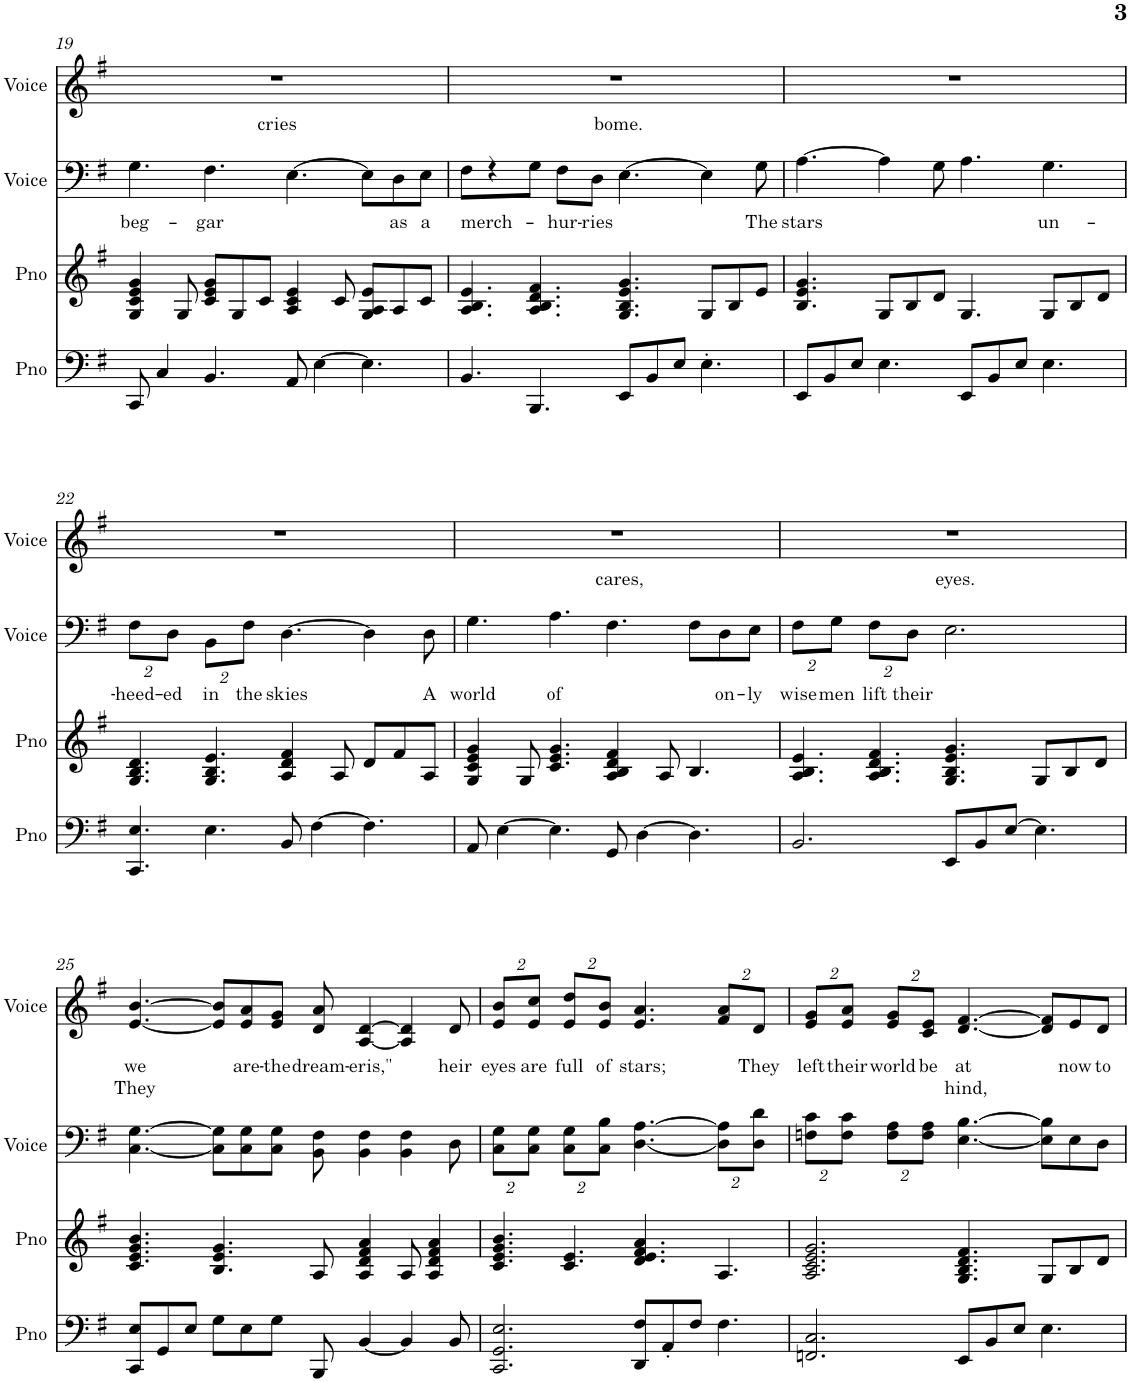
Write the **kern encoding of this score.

**kern	**kern	**kern	**text	**kern	**text	**text
*part4	*part3	*part2	*part2	*part1	*part1	*part1
*staff4	*staff3	*staff2	*staff2	*staff1	*staff1	*staff1
*I"Piano	*I"Piano	*I"Voice	*	*I"Voice	*	*
*I'Pno	*I'Pno	*I'Voice	*	*I'Voice	*	*
!!LO:PB:g=z
*clefF4	*clefG2	*clefF4	*	*clefG2	*	*
*k[f#]	*k[f#]	*k[f#]	*	*k[f#]	*	*
*M12/8	*M12/8	*M12/8	*	*M12/8	*	*
=19	=19	=19	=19	=19	=19	=19
!	!	!	!LO:LY:b	!	!LO:LY:b	!
8CC/	4G/ 4c/ 4e/ 4g/	4.G\	beg-	1.r	cries	.
4C/	.	.	.	.	.	.
.	8G/	.	.	.	.	.
!	!	!	!LO:LY:b	!	!	!
4.BB/	8c/ 8e/ 8g/L	4.F#\	-gar	.	.	.
.	8G/	.	.	.	.	.
.	8c/J	.	.	.	.	.
8AA/	4A/ 4c/ 4e/	[4.E\	.	.	.	.
[4E\	.	.	.	.	.	.
.	8c/	.	.	.	.	.
4.E\]	8G/ 8A/ 8e/L	8E\L]	.	.	.	.
!	!	!	!LO:LY:b	!	!	!
.	8A/	8D\	as	.	.	.
!	!	!	!LO:LY:b	!	!	!
.	8c/J	8E\J	a	.	.	.
=20	=20	=20	=20	=20	=20	=20
!	!	!	!LO:LY:b	!	!LO:LY:b	!
4.BB/	4.A/ 4.B/ 4.e/	8F#\	merch-	1.r	bome.	.
.	.	4r	.	.	.	.
4.BBB/	4.A/ 4.B/ 4.d/ 4.f#/	8G\	.	.	.	.
!	!	!	!LO:LY:b	!	!	!
.	.	8F#\L	-hur-	.	.	.
!	!	!	!LO:LY:b	!	!	!
.	.	8D\J	-ries	.	.	.
8EE/L	4.G/ 4.B/ 4.e/ 4.g/	[4.E\	.	.	.	.
8BB/	.	.	.	.	.	.
8E/J	.	.	.	.	.	.
4.E'\	8G/L	4E\]	.	.	.	.
.	8B/	.	.	.	.	.
!	!	!	!LO:LY:b	!	!	!
.	8e/J	8G\	The	.	.	.
=21	=21	=21	=21	=21	=21	=21
!	!	!	!LO:LY:b	!	!	!
8EE/L	4.B/ 4.e/ 4.g/	[4.A\	stars	1.r	.	.
8BB/	.	.	.	.	.	.
8E/J	.	.	.	.	.	.
4.E\	8G/L	4A\]	.	.	.	.
.	8B/	.	.	.	.	.
.	8d/J	8G\	.	.	.	.
8EE/L	4.G/	4.A\	.	.	.	.
8BB/	.	.	.	.	.	.
8E/J	.	.	.	.	.	.
!	!	!	!LO:LY:b	!	!	!
4.E\	8G/L	4.G\	un-	.	.	.
.	8B/	.	.	.	.	.
.	8d/J	.	.	.	.	.
!!LO:LB:g=z
=22	=22	=22	=22	=22	=22	=22
*	*	*Xbrackettup	*	*	*	*
!	!	!	!LO:LY:b	!	!	!
4.CC/ 4.E/	4.G/ 4.B/ 4.d/	16%3F#\L	-heed-	1.r	.	.
!	!	!	!LO:LY:b	!	!	!
.	.	16%3D\J	-ed	.	.	.
!	!	!	!LO:LY:b	!	!	!
4.E\	4.G/ 4.B/ 4.e/	16%3BB\L	in	.	.	.
!	!	!	!LO:LY:b	!	!	!
.	.	16%3F#\J	the	.	.	.
!	!	!	!LO:LY:b	!	!	!
8BB/	4A/ 4d/ 4f#/	[4.D\	skies	.	.	.
[4F#\	.	.	.	.	.	.
.	8A/	.	.	.	.	.
4.F#\]	8d/L	4D\]	.	.	.	.
.	8f#/	.	.	.	.	.
!	!	!	!LO:LY:b	!	!	!
.	8A/J	8D\	A	.	.	.
=23	=23	=23	=23	=23	=23	=23
!	!	!	!LO:LY:b	!	!LO:LY:b	!
8AA/	4G/ 4c/ 4e/ 4g/	4.G\	world	1.r	cares,	.
[4E\	.	.	.	.	.	.
.	8G/	.	.	.	.	.
!	!	!	!LO:LY:b	!	!	!
4.E\]	4.c/ 4.e/ 4.g/	4.A\	of	.	.	.
8GG/	4A/ 4B/ 4d/ 4f#/	4.F#\	.	.	.	.
[4D\	.	.	.	.	.	.
.	8A/	.	.	.	.	.
4.D\]	4.B/	8F#\L	.	.	.	.
!	!	!	!LO:LY:b	!	!	!
.	.	8D\	on-	.	.	.
!	!	!	!LO:LY:b	!	!	!
.	.	8E\J	-ly	.	.	.
=24	=24	=24	=24	=24	=24	=24
!	!	!	!LO:LY:b	!	!LO:LY:b	!
2.BB/	4.A/ 4.B/ 4.e/	16%3F#\L	wise	1.r	eyes.	.
!	!	!	!LO:LY:b	!	!	!
.	.	16%3G\J	men	.	.	.
!	!	!	!LO:LY:b	!	!	!
.	4.A/ 4.B/ 4.d/ 4.f#/	16%3F#\L	lift	.	.	.
!	!	!	!LO:LY:b	!	!	!
.	.	16%3D\J	their	.	.	.
8EE/L	4.G/ 4.B/ 4.e/ 4.g/	2.E\	.	.	.	.
8BB/	.	.	.	.	.	.
[8E/J	.	.	.	.	.	.
4.E\]	8G/L	.	.	.	.	.
.	8B/	.	.	.	.	.
.	8d/J	.	.	.	.	.
!!LO:LB:g=z
=25	=25	=25	=25	=25	=25	=25
!	!	!	!	!	!LO:LY:b	!LO:LY:b
8CC/ 8E/L	4.c/ 4.e/ 4.g/ 4.b/	[4.C\ [4.G\	.	[4.e/ [4.b/	we	They
8GG/	.	.	.	.	.	.
8E/J	.	.	.	.	.	.
8G\L	4.B/ 4.e/ 4.g/	8C\] 8G\]L	.	8e/] 8b/]L	.	.
!	!	!	!	!	!LO:LY:b	!
8E\	.	8C\ 8G\	.	8e/ 8a/	are-	.
!	!	!	!	!	!LO:LY:b	!
8G\J	.	8C\ 8G\J	.	8e/ 8g/J	-the	.
!	!	!	!	!	!LO:LY:b	!
8BBB/	8A/	8BB\ 8F#\	.	8d/ 8a/	dream-	.
!	!	!	!	!	!LO:LY:b	!
[4BB/	4A/ 4d/ 4f#/ 4a/	4BB\ 4F#\	.	[4A/ [4d/	-eris,"	.
4BB/]	8A/	4BB\ 4F#\	.	4A/] 4d/]	.	.
.	4A/ 4d/ 4f#/ 4a/	.	.	.	.	.
!	!	!	!	!	!LO:LY:b	!
8BB/	.	8D\	.	8d/	heir	.
=26	=26	=26	=26	=26	=26	=26
*	*	*	*	*Xbrackettup	*	*
!	!	!	!	!	!LO:LY:b	!
2.CC/ 2.GG/ 2.E/	4.c/ 4.e/ 4.g/ 4.b/	16%3C\ 16%3G\L	.	16%3e/ 16%3b/L	eyes	.
!	!	!	!	!	!LO:LY:b	!
.	.	16%3C\ 16%3G\J	.	16%3e/ 16%3cc/J	are	.
!	!	!	!	!	!LO:LY:b	!
.	4.c/ 4.e/	16%3C\ 16%3G\L	.	16%3e/ 16%3dd/L	full	.
!	!	!	!	!	!LO:LY:b	!
.	.	16%3C\ 16%3B\J	.	16%3e/ 16%3b/J	of	.
!	!	!	!	!	!LO:LY:b	!
8DD/ 8F#/L	4.d/ 4.e/ 4.f#/ 4.a/	[4.D\ [4.A\	.	4.e/ 4.a/	stars;	.
8AA'/	.	.	.	.	.	.
8F#/J	.	.	.	.	.	.
4.F#\	4.A/	16%3D\] 16%3A\]L	.	16%3f#/ 16%3a/L	.	.
!	!	!	!	!	!LO:LY:b	!
.	.	16%3D\ 16%3d\J	.	16%3d/J	They	.
=27	=27	=27	=27	=27	=27	=27
!	!	!	!	!	!LO:LY:b	!
2.FFn/ 2.C/	2.A/ 2.c/ 2.e/ 2.g/	16%3Fn\ 16%3c\L	.	16%3e/ 16%3g/L	left	.
!	!	!	!	!	!LO:LY:b	!
.	.	16%3F\ 16%3c\J	.	16%3e/ 16%3a/J	their	.
!	!	!	!	!	!LO:LY:b	!
.	.	16%3F\ 16%3A\L	.	16%3e/ 16%3g/L	world	.
!	!	!	!	!	!LO:LY:b	!
.	.	16%3F\ 16%3A\J	.	16%3c/ 16%3e/J	be	.
!	!	!	!	!	!LO:LY:b	!LO:LY:b
8EE/L	4.G/ 4.B/ 4.d/ 4.f#/	[4.E\ [4.B\	.	[4.d/ [4.f#/	at	hind,
8BB/	.	.	.	.	.	.
8E/J	.	.	.	.	.	.
4.E\	8G/L	8E\] 8B\]L	.	8d/] 8f#/]L	.	.
!	!	!	!	!	!LO:LY:b	!
.	8B/	8E\	.	8e/	now	.
!	!	!	!	!	!LO:LY:b	!
.	8d/J	8D\J	.	8d/J	to	.
=	=	=	=	=	=	=
*-	*-	*-	*-	*-	*-	*-
